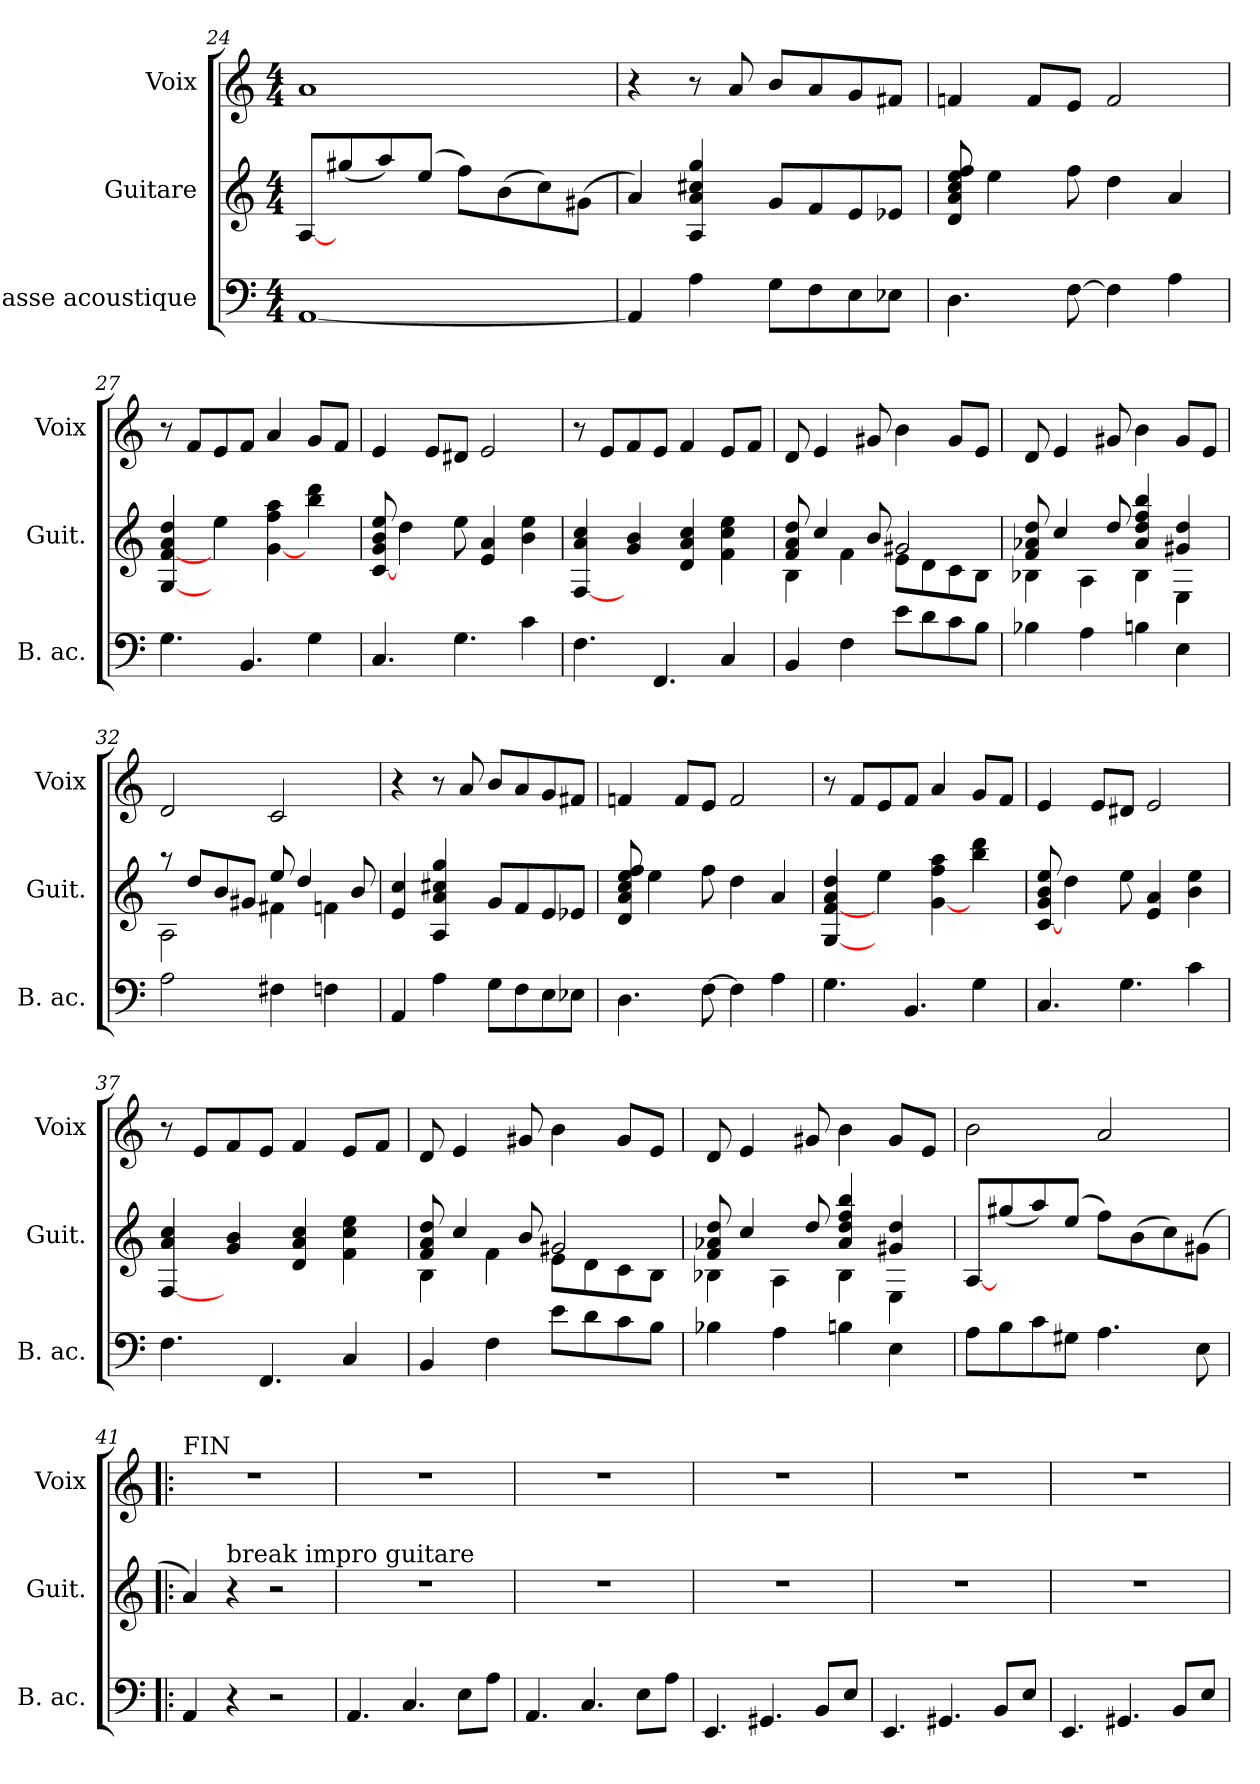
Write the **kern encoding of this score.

**kern	**kern	**kern
*part3	*part2	*part1
*staff3	*staff2	*staff1
*I"Basse acoustique	*I"Guitare	*I"Voix
*I'B. ac.	*I'Guit.	*I'Voix
*clefF4	*clefG2	*clefG2
*ITrd7c12	*ITrd7c12	*
*k[]	*k[]	*k[]
*C:	*C:	*C:
*M4/4	*M4/4	*M4/4
=24	=24	=24
[1AAA	[8AA/L	1a
.	(<8g#X/	.
.	8a/)	.
.	(>8e/J	.
.	8f\L)	.
.	(>8B\	.
.	8c\)	.
.	(>8G#X\J	.
!!LO:PB:g=z
=25	=25	=25
4AAA/]	4A/)	4r
4AA\	4AA/ 4A/ 4c#X/ 4g/	8r
.	.	8a/
8GG\L	8G/L	8b/L
8FF\	8F/	8a/
8EE\	8E/	8g/
8EE-X\J	8E-X/J	8f#X/J
=26	=26	=26
4.DD\	8D/ 8A/ 8c/ 8e/ 8f/	4fn/
.	4e\	.
.	.	8f/L
[8FF\	8f\	8e/J
4FF\]	4d\	2f/
4AA\	4A/	.
=27	=27	=27
4.GG\	[4GG/ [4F/ 4A/ 4d/	8r
.	.	8f/L
.	4e\	8e/
4.BBB/	.	8f/J
.	[4G\ 4f\ 4a\	4a/
4GG\	4b\ 4dd\	8g/L
.	.	8f/J
=28	=28	=28
4.CC/	[8C/ 8G/ 8B/ 8e/	4e/
.	4d\	.
.	.	8e/L
4.GG\	8e\	8d#X/J
.	4E/ 4A/	2e/
4C\	4B\ 4e\	.
!!LO:LB:g=z
=29	=29	=29
4.FF\	[4FF/ 4A/ 4c/	8r
.	.	8e/L
.	4G/ 4B/	8f/
4.FFF/	.	8e/J
.	4D/ 4A/ 4c/	4f/
4CC/	4F\ 4c\ 4e\	8e/L
.	.	8f/J
=30	=30	=30
*	*^	*
4BBB/	8F/ 8A/ 8d/	4BB\	8d/
.	4c/	.	4e/
4FF\	.	4F\	.
.	8B/	.	8g#X/
8E\L	2G#X/	8E\L	4b\
8D\	.	8D\	.
8C\	.	8C\	8g#/L
8BB\J	.	8BB\J	8e/J
=31	=31	=31	=31
4BB-X\	8F/ 8A-X/ 8d/	4BB-X\	8d/
.	4c/	.	4e/
4AA\	.	4AA\	.
.	8d/	.	8g#X/
4BBn\	4A-/ 4d/ 4f/ 4b/	4BB-\	4b\
4EE\	4G#X/ 4d/	4EE\	8g#/L
.	.	.	8e/J
=32	=32	=32	=32
2AA\	8raa	2AA\	2d/
.	8d/L	.	.
.	8B/	.	.
.	8G#X/J	.	.
4FF#X\	8e/	4F#X\	2c/
.	4d/	.	.
4FFn\	.	4Fn\	.
.	8B/	.	.
*	*v	*v	*
!!LO:LB:g=z
=33	=33	=33
4AAA/	4E/ 4c/	4r
4AA\	4AA/ 4A/ 4c#X/ 4g/	8r
.	.	8a/
8GG\L	8G/L	8b/L
8FF\	8F/	8a/
8EE\	8E/	8g/
8EE-X\J	8E-X/J	8f#X/J
=34	=34	=34
4.DD\	8D/ 8A/ 8c/ 8e/ 8f/	4fn/
.	4e\	.
.	.	8f/L
[8FF\	8f\	8e/J
4FF\]	4d\	2f/
4AA\	4A/	.
=35	=35	=35
4.GG\	[4GG/ [4F/ 4A/ 4d/	8r
.	.	8f/L
.	4e\	8e/
4.BBB/	.	8f/J
.	[4G\ 4f\ 4a\	4a/
4GG\	4b\ 4dd\	8g/L
.	.	8f/J
=36	=36	=36
4.CC/	[8C/ 8G/ 8B/ 8e/	4e/
.	4d\	.
.	.	8e/L
4.GG\	8e\	8d#X/J
.	4E/ 4A/	2e/
4C\	4B\ 4e\	.
!!LO:PB:g=z
=37	=37	=37
4.FF\	[4FF/ 4A/ 4c/	8r
.	.	8e/L
.	4G/ 4B/	8f/
4.FFF/	.	8e/J
.	4D/ 4A/ 4c/	4f/
4CC/	4F\ 4c\ 4e\	8e/L
.	.	8f/J
=38	=38	=38
*	*^	*
4BBB/	8F/ 8A/ 8d/	4BB\	8d/
.	4c/	.	4e/
4FF\	.	4F\	.
.	8B/	.	8g#X/
8E\L	2G#X/	8E\L	4b\
8D\	.	8D\	.
8C\	.	8C\	8g#/L
8BB\J	.	8BB\J	8e/J
=39	=39	=39	=39
4BB-X\	8F/ 8A-X/ 8d/	4BB-X\	8d/
.	4c/	.	4e/
4AA\	.	4AA\	.
.	8d/	.	8g#X/
4BBn\	4A-/ 4d/ 4f/ 4b/	4BB-\	4b\
4EE\	4G#X/ 4d/	4EE\	8g#/L
.	.	.	8e/J
*	*v	*v	*
=40	=40	=40
8AA\L	[8AA/L	2b\
8BB\	(<8g#X/	.
8C\	8a/)	.
8GG#X\J	(>8e/J	.
4.AA\	8f\L)	2a/
.	(>8B\	.
.	8c\)	.
8EE\	(>8G#X\J	.
!!LO:LB:g=z
=41!|:	=41!|:	=41!|:
!	!	!LO:TX:a:t=FIN
4AAA/	4A/)	1r
!	!LO:TX:a:t=break impro guitare	!
4r	4r	.
2r	2r	.
=42	=42	=42
4.AAA/	1r	1r
4.CC/	.	.
8EE\L	.	.
8AA\J	.	.
=43	=43	=43
4.AAA/	1r	1r
4.CC/	.	.
8EE\L	.	.
8AA\J	.	.
=44	=44	=44
4.EEE/	1r	1r
4.GGG#X/	.	.
8BBB/L	.	.
8EE/J	.	.
=45	=45	=45
4.EEE/	1r	1r
4.GGG#X/	.	.
8BBB/L	.	.
8EE/J	.	.
!!LO:LB:g=z
=46	=46	=46
4.EEE/	1r	1r
4.GGG#X/	.	.
8BBB/L	.	.
8EE/J	.	.
=	=	=
*-	*-	*-
